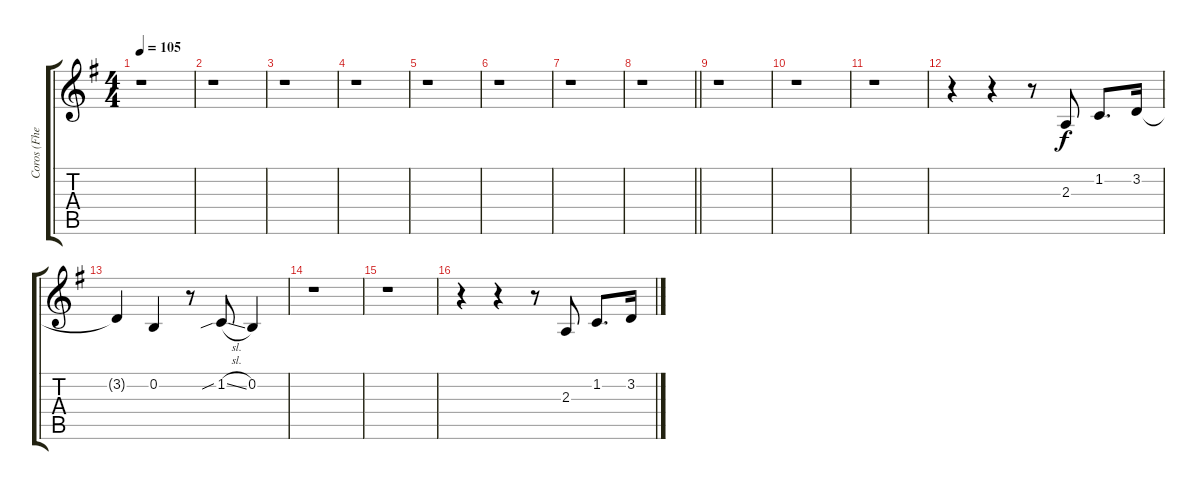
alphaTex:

\track ("Coros (Fher y J.L. Guerra)" "Coros (Fhe") {instrument drawbarorgan}
\staff {score tabs}
\tuning (E4 B3 G3 D3 A2 E2) {hide}
\ts (4 4)
\tempo 105
\clef g2
\ks g
r.1{dy f} |
r.1 |
r.1 |
r.1 |
r.1 |
r.1 |
r.1 |
\barLineRight lightlight
r.1 |
r.1 |
r.1 |
r.1 |
r.4 r.4 r.8 2.3.8 1.2.8{d} 3.2.16 |
3.2{t}.4 0.2.4 r.8 1.2{sib sl}.8 0.2.4 |
r.1 |
r.1 |
r.4 r.4 r.8 2.3.8 1.2.8{d} 3.2.16
